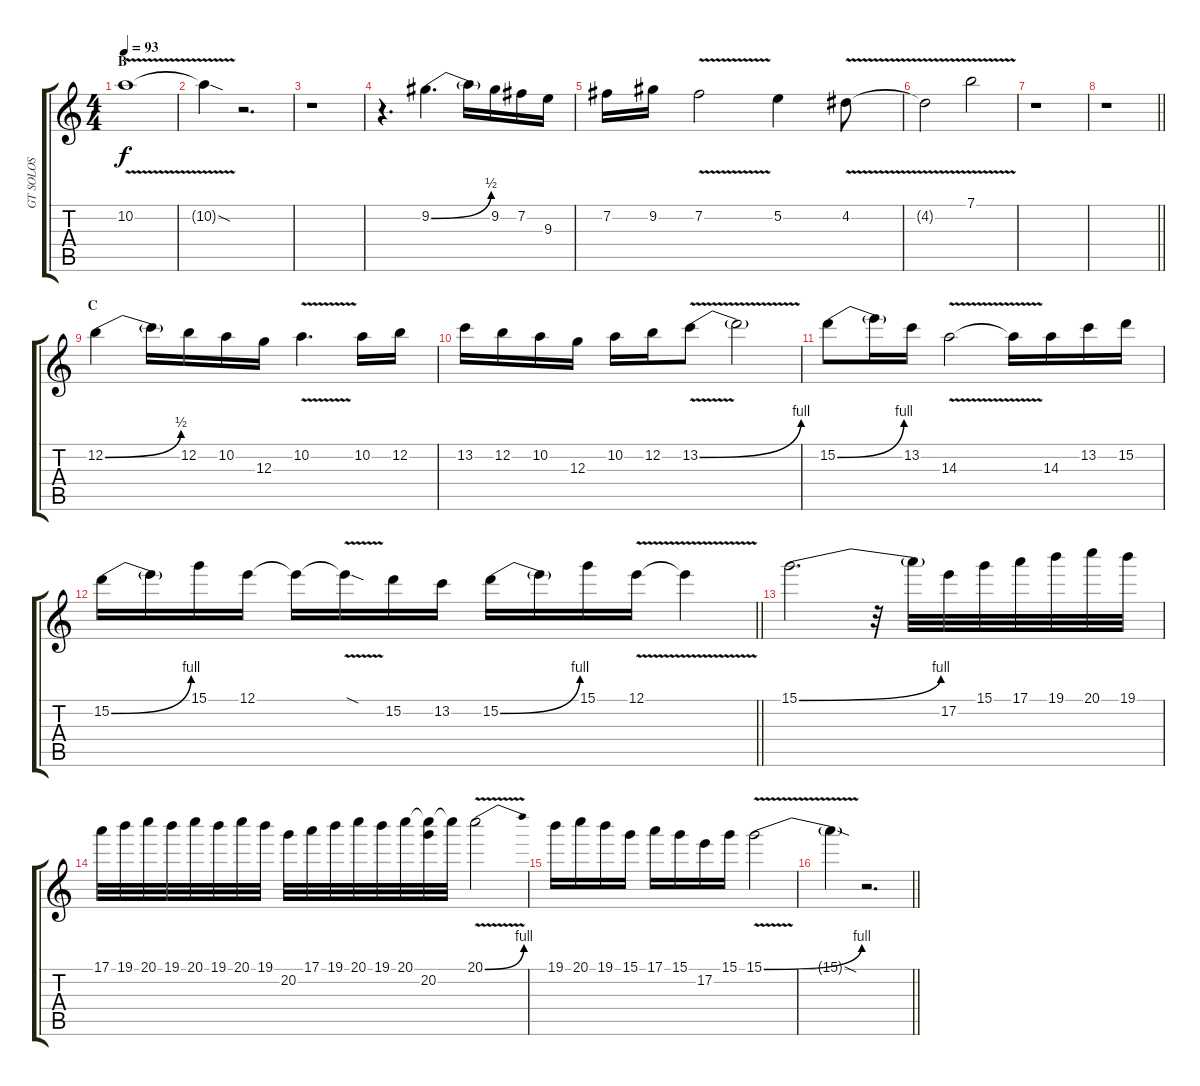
\track ("GT SOLOS" "GT SOLOS") {instrument distortionguitar}
\staff {score tabs}
\tuning (E4 B3 G3 D3 A2 E2) {hide}
\ts (4 4)
\section ("" "B")
\tempo 93
\clef g2
\ks c
10.2{v}.1{dy f} |
10.2{sod t}.4 r.2{d} |
r.1 |
r.4{d} 9.2{be (bend 0 0 60 2)}.4{d} 9.2{t}.16 9.2.16 7.2.16 9.3.16 |
7.2.16 9.2.16 7.2{v}.2 5.2.4 4.2{v}.8 |
4.2{t}.2 7.1{v}.2 |
r.1 |
\barLineRight lightlight
r.1 |
\section ("" "C")
12.2{be (bend 0 0 60 2)}.4 12.2{t}.16 12.2.16 10.2.16 12.3.16 10.2{v}.4{d} 10.2.16 12.2.16 |
13.2.16 12.2.16 10.2.16 12.3.16 10.2.16 12.2.16 13.2{be (bend 0 0 60 4) v}.8 13.2{t}.2 |
15.2{be (bend 0 0 60 4)}.8 15.2{t}.16 13.2.16 14.3{v}.2 14.3{t}.16 14.3.16 13.2.16 15.2.16 |
\barLineRight lightlight
15.2{be (bend 0 0 60 4)}.16 15.2{t}.16 15.1.16 12.1.16 12.1{t}.16 12.1{v sod t}.16 15.2.16 13.2.16 15.2{be (bend 0 0 60 4)}.16 15.2{t}.16 15.1.16 12.1{v}.16 12.1{t}.4 |
15.1{be (bend 0 0 60 4)}.2{d} r.32 15.1{t}.32 17.2.32 15.1.32 17.1.32 19.1.32 20.1.32 19.1.32 |
17.1.32 19.1.32 20.1.32 19.1.32 20.1.32 19.1.32 20.1.32 19.1.32 20.2.32 17.1.32 19.1.32 20.1.32 19.1.32 20.1.32 (20.1{t} 20.2).32 20.1{t}.32 20.1{be (bend 0 0 60 4) v}.2 |
19.1.16 20.1.16 19.1.16 15.1.16 17.1.16 15.1.16 17.2.16 15.1.16 15.1{be (bend 0 0 60 4) v}.2 |
\barLineRight lightlight
15.1{sod t}.4 r.2{d}
